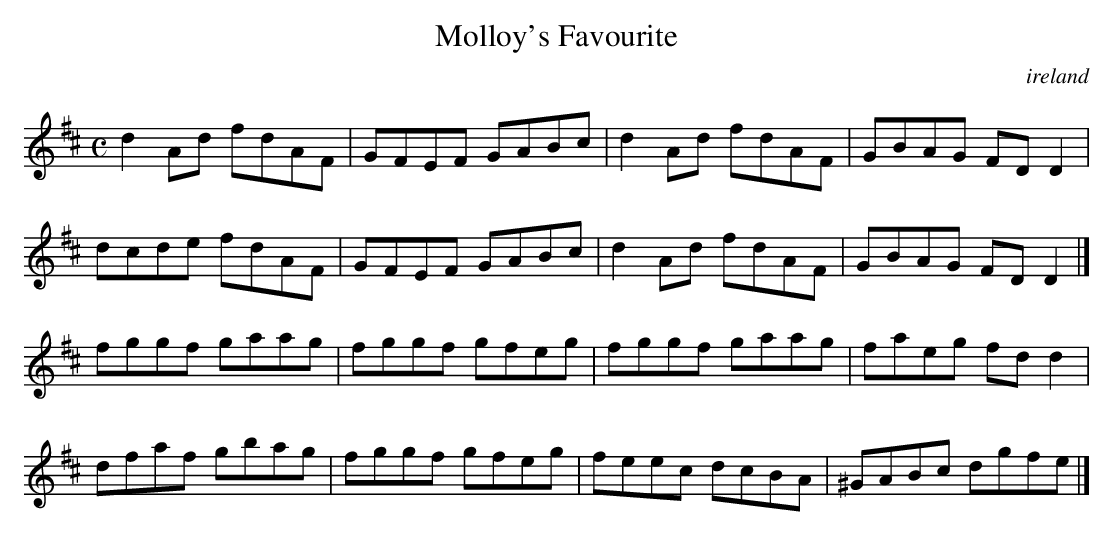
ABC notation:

X:1
T:Molloy's Favourite
O:ireland
M:C
L:1/8
K:D Major
d2Ad fdAF|GFEF GABc|d2Ad fdAF|GBAG FDD2|!
dcde fdAF|GFEF GABc|d2Ad fdAF|GBAG FDD2|]!
fggf gaag|fggf gfeg|fggf gaag|faeg fdd2|!
dfaf gbag|fggf gfeg|feec dcBA|^GABc dgfe|]!
